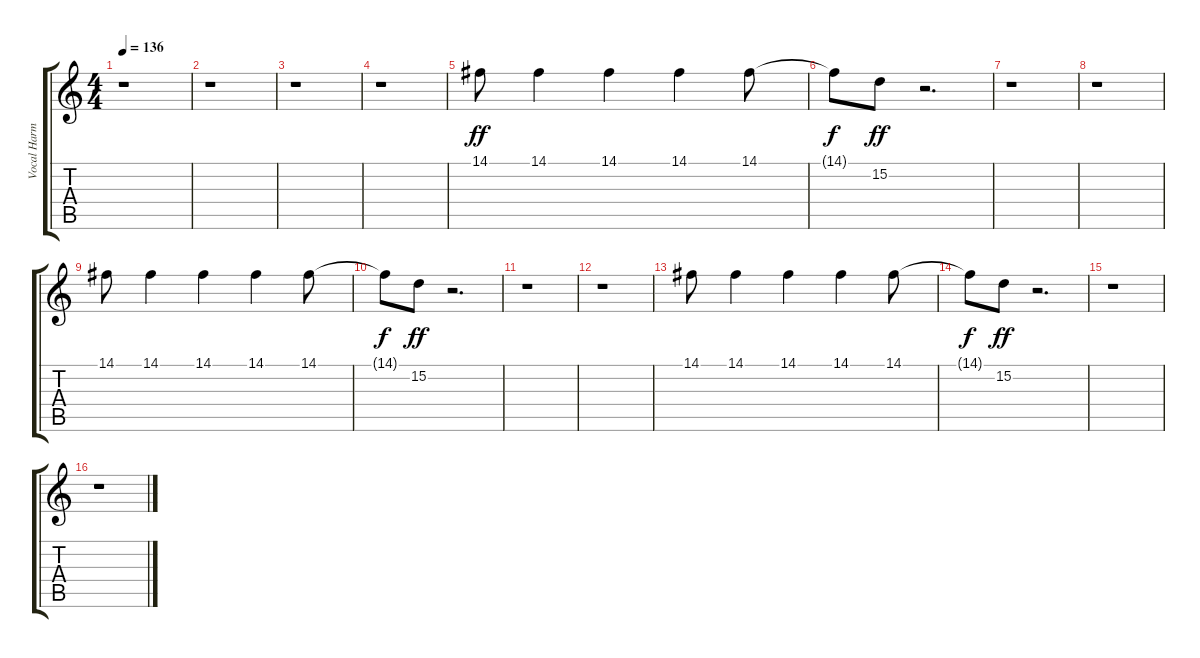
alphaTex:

\track ("Vocal Harmony" "Vocal Harm") {instrument choiraahs}
\staff {score tabs}
\tuning (E4 B3 G3 D3 A2 E2) {hide}
\ts (4 4)
\tempo 136
\clef g2
\ks c
r.1{dy ff} |
r.1 |
r.1 |
r.1 |
14.1.8 14.1.4 14.1.4 14.1.4 14.1.8 |
14.1{t}.8{dy f} 15.2.8{dy ff} r.2{d} |
r.1 |
r.1 |
14.1.8 14.1.4 14.1.4 14.1.4 14.1.8 |
14.1{t}.8{dy f} 15.2.8{dy ff} r.2{d} |
r.1 |
r.1 |
14.1.8 14.1.4 14.1.4 14.1.4 14.1.8 |
14.1{t}.8{dy f} 15.2.8{dy ff} r.2{d} |
r.1 |
r.1
